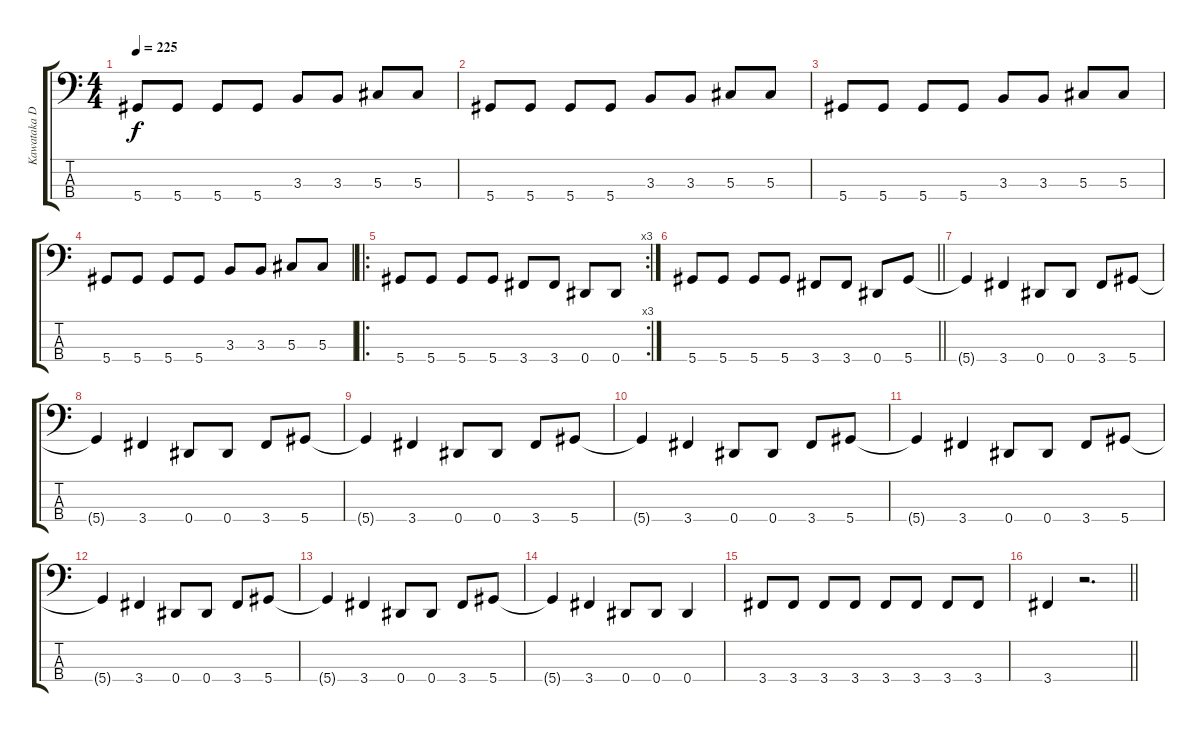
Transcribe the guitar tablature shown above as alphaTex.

\track ("Kawataka Daisuke" "Kawataka D") {instrument electricbasspick}
\staff {score tabs}
\tuning (Gb2 Db2 Ab1 Eb1) {hide}
\ts (4 4)
\section ("" "")
\tempo 225
\clef f4
\ks c
5.4.8{dy f} 5.4.8 5.4.8 5.4.8 3.3.8 3.3.8 5.3.8 5.3.8 |
5.4.8 5.4.8 5.4.8 5.4.8 3.3.8 3.3.8 5.3.8 5.3.8 |
5.4.8 5.4.8 5.4.8 5.4.8 3.3.8 3.3.8 5.3.8 5.3.8 |
5.4.8 5.4.8 5.4.8 5.4.8 3.3.8 3.3.8 5.3.8 5.3.8 |
\ro
\rc 3
5.4.8 5.4.8 5.4.8 5.4.8 3.4.8 3.4.8 0.4.8 0.4.8 |
\barLineRight lightlight
5.4.8 5.4.8 5.4.8 5.4.8 3.4.8 3.4.8 0.4.8 5.4.8 |
\section ("" "")
5.4{t}.4 3.4.4 0.4.8 0.4.8 3.4.8 5.4.8 |
5.4{t}.4 3.4.4 0.4.8 0.4.8 3.4.8 5.4.8 |
5.4{t}.4 3.4.4 0.4.8 0.4.8 3.4.8 5.4.8 |
5.4{t}.4 3.4.4 0.4.8 0.4.8 3.4.8 5.4.8 |
5.4{t}.4 3.4.4 0.4.8 0.4.8 3.4.8 5.4.8 |
5.4{t}.4 3.4.4 0.4.8 0.4.8 3.4.8 5.4.8 |
5.4{t}.4 3.4.4 0.4.8 0.4.8 3.4.8 5.4.8 |
5.4{t}.4 3.4.4 0.4.8 0.4.8 0.4.4 |
3.4.8 3.4.8 3.4.8 3.4.8 3.4.8 3.4.8 3.4.8 3.4.8 |
\barLineRight lightlight
3.4.4 r.2{d}
